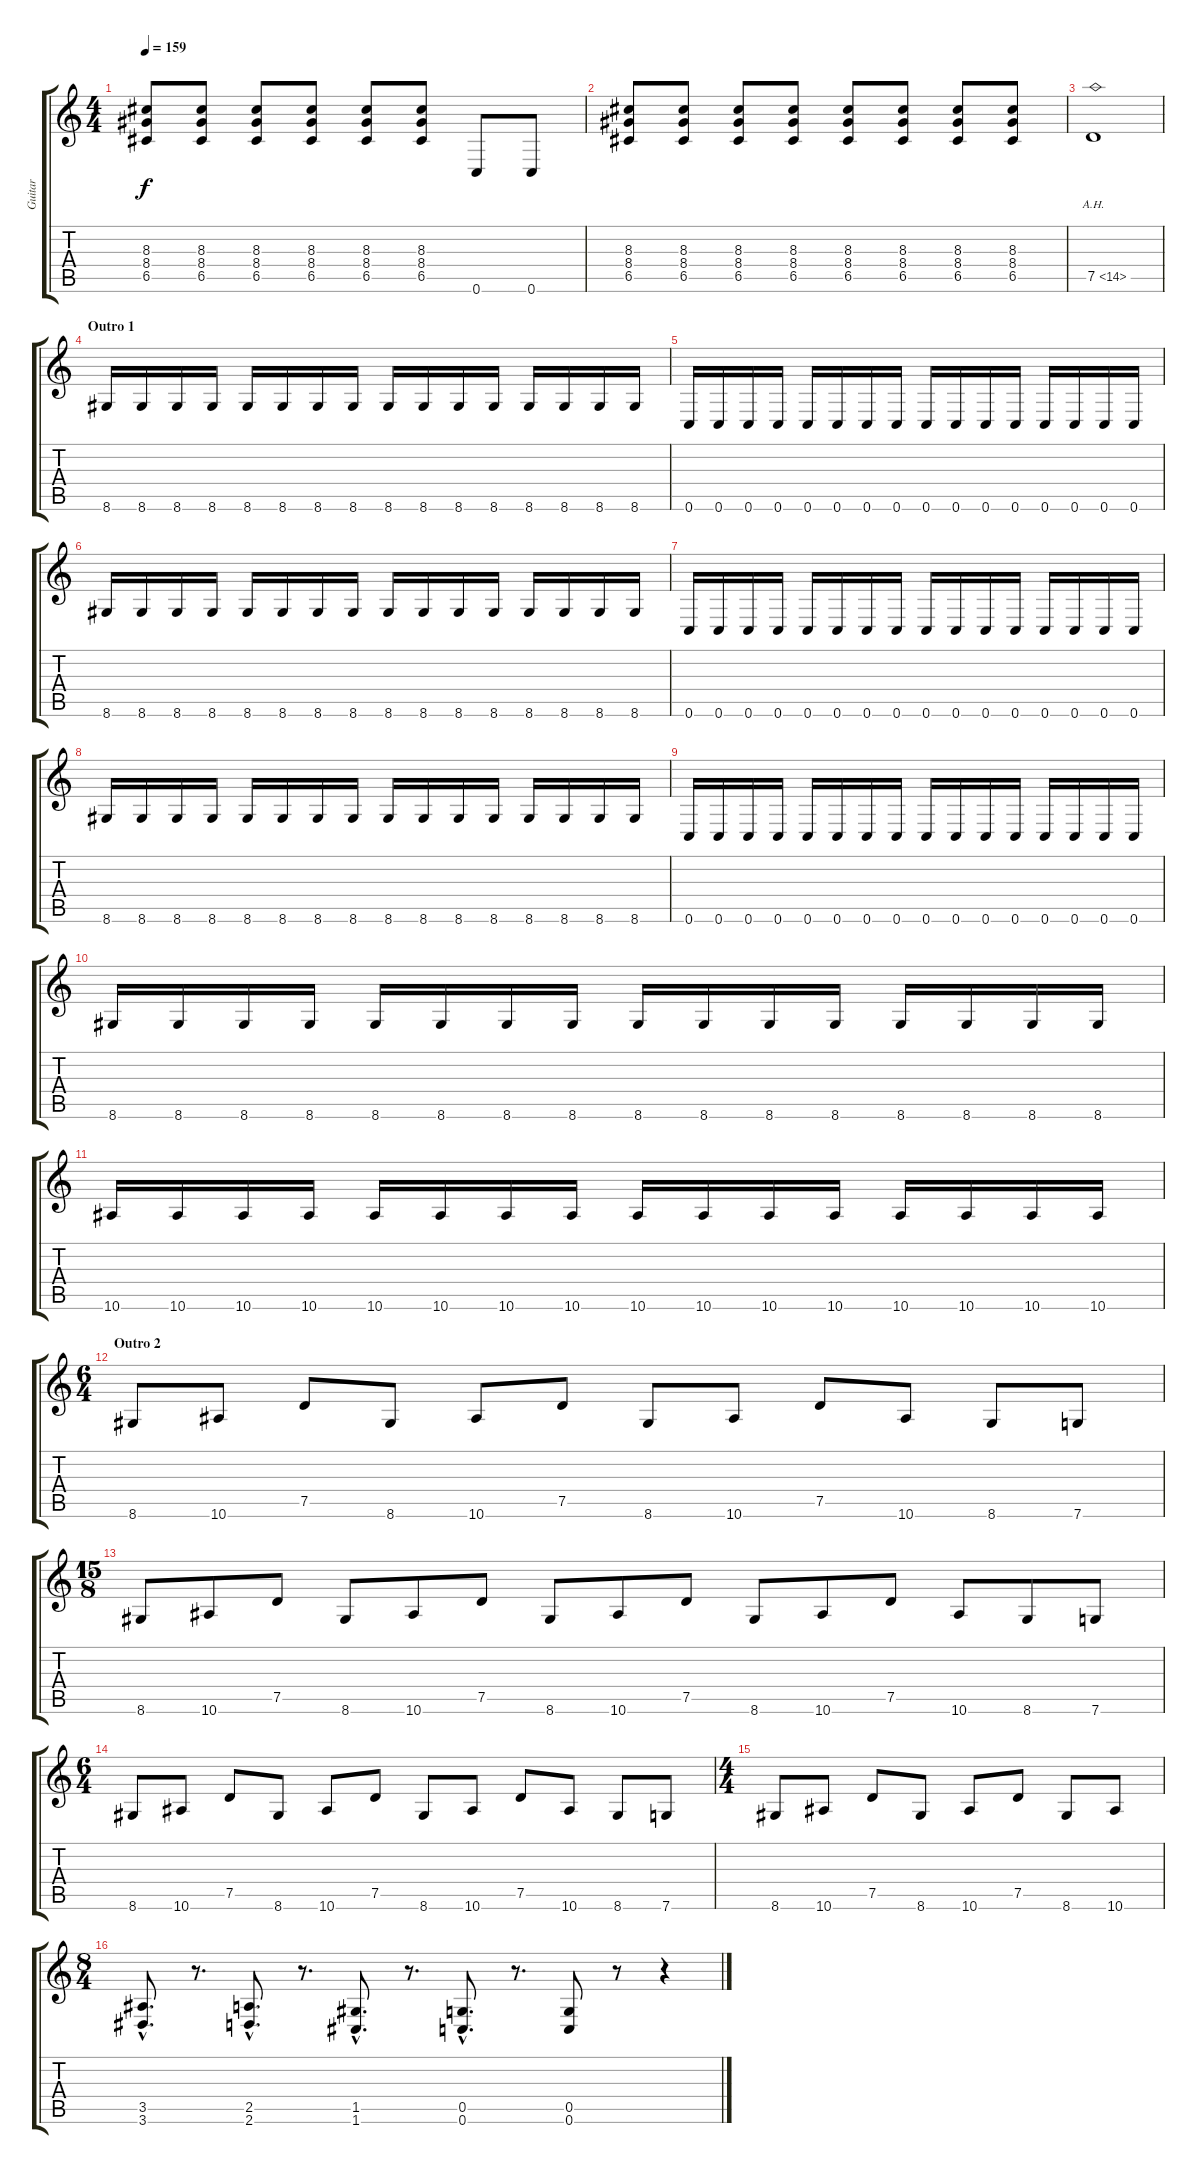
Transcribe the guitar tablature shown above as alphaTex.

\track ("Guitar" "Guitar") {instrument distortionguitar}
\staff {score tabs}
\tuning (D4 A3 F3 C3 G2 C2) {hide}
\ts (4 4)
\tempo 159
\clef g2
\ks c
(8.3 8.4 6.5).8{dy f} (8.3 8.4 6.5).8 (8.3 8.4 6.5).8 (8.3 8.4 6.5).8 (8.3 8.4 6.5).8 (8.3 8.4 6.5).8 0.6.8 0.6.8 |
(8.3 8.4 6.5).8 (8.3 8.4 6.5).8 (8.3 8.4 6.5).8 (8.3 8.4 6.5).8 (8.3 8.4 6.5).8 (8.3 8.4 6.5).8 (8.3 8.4 6.5).8 (8.3 8.4 6.5).8 |
\section ("" "")
7.5{ah 7}.1 |
\section ("" "Outro 1")
8.6.16{volume 10} 8.6.16 8.6.16 8.6.16 8.6.16 8.6.16 8.6.16 8.6.16 8.6.16 8.6.16 8.6.16 8.6.16 8.6.16 8.6.16 8.6.16 8.6.16 |
0.6.16 0.6.16 0.6.16 0.6.16 0.6.16 0.6.16 0.6.16 0.6.16 0.6.16 0.6.16 0.6.16 0.6.16 0.6.16 0.6.16 0.6.16 0.6.16 |
8.6.16 8.6.16 8.6.16 8.6.16 8.6.16 8.6.16 8.6.16 8.6.16 8.6.16 8.6.16 8.6.16 8.6.16 8.6.16 8.6.16 8.6.16 8.6.16 |
0.6.16 0.6.16 0.6.16 0.6.16 0.6.16 0.6.16 0.6.16 0.6.16 0.6.16 0.6.16 0.6.16 0.6.16 0.6.16 0.6.16 0.6.16 0.6.16 |
8.6.16 8.6.16 8.6.16 8.6.16 8.6.16 8.6.16 8.6.16 8.6.16 8.6.16 8.6.16 8.6.16 8.6.16 8.6.16 8.6.16 8.6.16 8.6.16 |
0.6.16 0.6.16 0.6.16 0.6.16 0.6.16 0.6.16 0.6.16 0.6.16 0.6.16 0.6.16 0.6.16 0.6.16 0.6.16 0.6.16 0.6.16 0.6.16 |
8.6.16 8.6.16 8.6.16 8.6.16 8.6.16 8.6.16 8.6.16 8.6.16 8.6.16 8.6.16 8.6.16 8.6.16 8.6.16 8.6.16 8.6.16 8.6.16 |
10.6.16 10.6.16 10.6.16 10.6.16 10.6.16 10.6.16 10.6.16 10.6.16 10.6.16 10.6.16 10.6.16 10.6.16 10.6.16 10.6.16 10.6.16 10.6.16 |
\ts (6 4)
\section ("" "Outro 2")
8.6.8 10.6.8 7.5.8 8.6.8 10.6.8 7.5.8 8.6.8 10.6.8 7.5.8 10.6.8 8.6.8 7.6.8 |
\ts (15 8)
8.6.8 10.6.8 7.5.8 8.6.8 10.6.8 7.5.8 8.6.8 10.6.8 7.5.8 8.6.8 10.6.8 7.5.8 10.6.8 8.6.8 7.6.8 |
\ts (6 4)
8.6.8 10.6.8 7.5.8 8.6.8 10.6.8 7.5.8 8.6.8 10.6.8 7.5.8 10.6.8 8.6.8 7.6.8 |
\ts (4 4)
8.6.8 10.6.8 7.5.8 8.6.8 10.6.8 7.5.8 8.6.8 10.6.8 |
\ts (8 4)
(3.5{hac} 3.6{hac}).8{d} r.8{d} (2.5{hac} 2.6{hac}).8{d} r.8{d} (1.5{hac} 1.6{hac}).8{d} r.8{d} (0.5{hac} 0.6{hac}).8{d} r.8{d} (0.5 0.6).8 r.8 r.4
